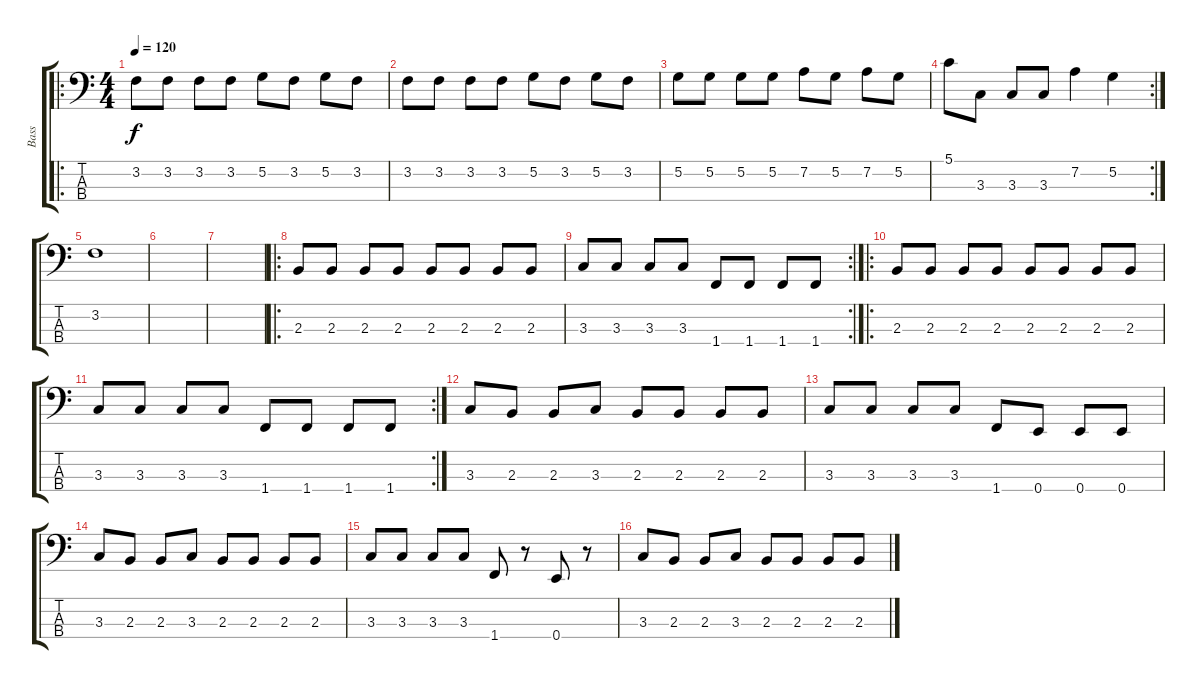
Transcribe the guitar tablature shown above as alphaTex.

\track ("Bass" "Bass") {instrument electricbasspick}
\staff {score tabs}
\tuning (G2 D2 A1 E1) {hide}
\ro
\ts (4 4)
\tempo 120
\clef f4
\ks c
3.2.8{dy f} 3.2.8 3.2.8 3.2.8 5.2.8 3.2.8 5.2.8 3.2.8 |
3.2.8 3.2.8 3.2.8 3.2.8 5.2.8 3.2.8 5.2.8 3.2.8 |
5.2.8 5.2.8 5.2.8 5.2.8 7.2.8 5.2.8 7.2.8 5.2.8 |
\rc 2
5.1.8 3.3.8 3.3.8 3.3.8 7.2.4 5.2.4 |
3.2.1 |
|
|
\ro
2.3.8 2.3.8 2.3.8 2.3.8 2.3.8 2.3.8 2.3.8 2.3.8 |
\rc 2
3.3.8 3.3.8 3.3.8 3.3.8 1.4.8 1.4.8 1.4.8 1.4.8 |
\ro
2.3.8 2.3.8 2.3.8 2.3.8 2.3.8 2.3.8 2.3.8 2.3.8 |
\rc 2
3.3.8 3.3.8 3.3.8 3.3.8 1.4.8 1.4.8 1.4.8 1.4.8 |
3.3.8 2.3.8 2.3.8 3.3.8 2.3.8 2.3.8 2.3.8 2.3.8 |
3.3.8 3.3.8 3.3.8 3.3.8 1.4.8 0.4.8 0.4.8 0.4.8 |
3.3.8 2.3.8 2.3.8 3.3.8 2.3.8 2.3.8 2.3.8 2.3.8 |
3.3.8 3.3.8 3.3.8 3.3.8 1.4.8 r.8 0.4.8 r.8 |
3.3.8 2.3.8 2.3.8 3.3.8 2.3.8 2.3.8 2.3.8 2.3.8
